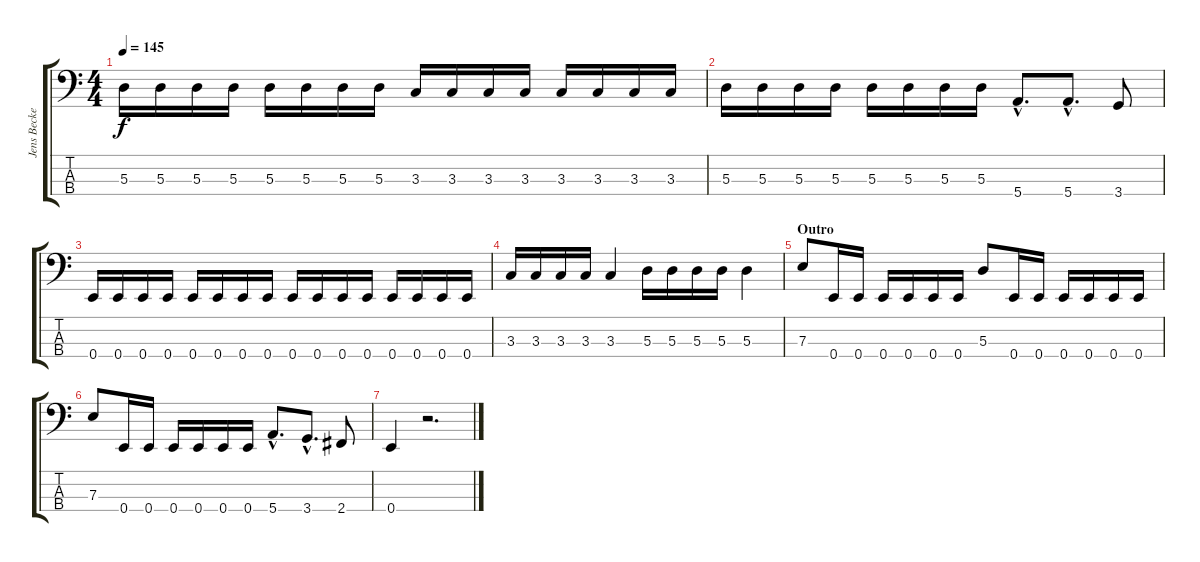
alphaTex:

\track ("Jens Becker" "Jens Becke") {instrument electricbasspick}
\staff {score tabs}
\tuning (G2 D2 A1 E1) {hide}
\ts (4 4)
\tempo 145
\clef f4
\ks c
5.3.16{dy f} 5.3.16 5.3.16 5.3.16 5.3.16 5.3.16 5.3.16 5.3.16 3.3.16 3.3.16 3.3.16 3.3.16 3.3.16 3.3.16 3.3.16 3.3.16 |
5.3.16 5.3.16 5.3.16 5.3.16 5.3.16 5.3.16 5.3.16 5.3.16 5.4{hac}.8{d} 5.4{hac}.8{d} 3.4.8 |
0.4.16 0.4.16 0.4.16 0.4.16 0.4.16 0.4.16 0.4.16 0.4.16 0.4.16 0.4.16 0.4.16 0.4.16 0.4.16 0.4.16 0.4.16 0.4.16 |
3.3.16 3.3.16 3.3.16 3.3.16 3.3.4 5.3.16 5.3.16 5.3.16 5.3.16 5.3.4 |
\section ("" "Outro")
7.3.8 0.4.16 0.4.16 0.4.16 0.4.16 0.4.16 0.4.16 5.3.8 0.4.16 0.4.16 0.4.16 0.4.16 0.4.16 0.4.16 |
7.3.8 0.4.16 0.4.16 0.4.16 0.4.16 0.4.16 0.4.16 5.4{hac}.8{d} 3.4{hac}.8{d} 2.4.8 |
0.4.4 r.2{d}
